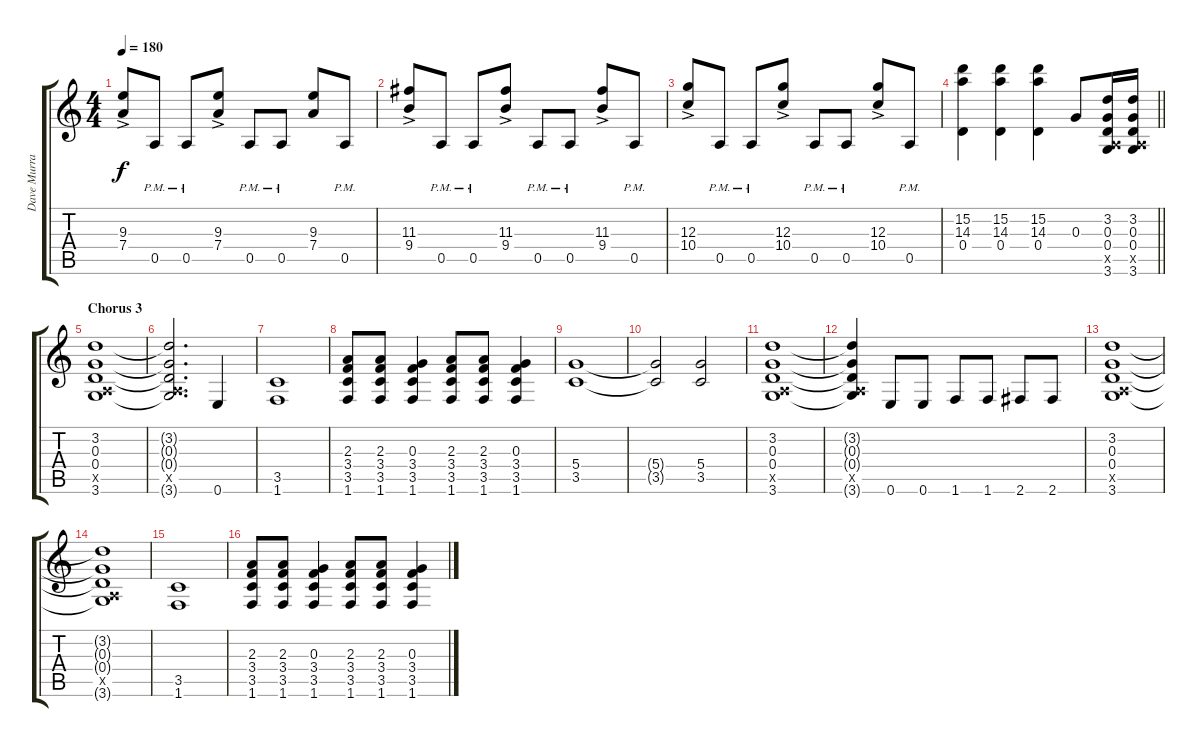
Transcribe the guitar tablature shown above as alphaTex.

\track ("Dave Murray" "Dave Murra") {instrument overdrivenguitar}
\staff {score tabs}
\tuning (E4 B3 G3 D3 A2 E2) {hide}
\ts (4 4)
\tempo 180
\clef g2
\ks c
(9.3{ac} 7.4{ac}).8{dy f} 0.5{pm}.8 0.5{pm}.8 (9.3{ac} 7.4{ac}).8 0.5{pm}.8 0.5{pm}.8 (9.3 7.4).8 0.5{pm}.8 |
(11.3{ac} 9.4{ac}).8 0.5{pm}.8 0.5{pm}.8 (11.3{ac} 9.4{ac}).8 0.5{pm}.8 0.5{pm}.8 (11.3{ac} 9.4{ac}).8 0.5{pm}.8 |
(12.3{ac} 10.4{ac}).8 0.5{pm}.8 0.5{pm}.8 (12.3{ac} 10.4{ac}).8 0.5{pm}.8 0.5{pm}.8 (12.3{ac} 10.4{ac}).8 0.5{pm}.8 |
\barLineRight lightlight
(15.2 14.3 0.4).4 (15.2 14.3 0.4).4 (15.2 14.3 0.4).4 0.3.8 (3.2 0.3 0.4 0.5{x} 3.6).16 (3.2 0.3 0.4 0.5{x} 3.6).16 |
\section ("" "Chorus 3")
(3.2 0.3 0.4 0.5{x} 3.6).1 |
(3.2{t} 0.3{t} 0.4{t} 0.5{x} 3.6{t}).2{d} 0.6.4 |
(3.5 1.6).1 |
(2.3 3.4 3.5 1.6).8 (2.3 3.4 3.5 1.6).8 (0.3 3.4 3.5 1.6).4 (2.3 3.4 3.5 1.6).8 (2.3 3.4 3.5 1.6).8 (0.3 3.4 3.5 1.6).4 |
(5.4 3.5).1 |
(5.4{t} 3.5{t}).2 (5.4 3.5).2 |
(3.2 0.3 0.4 0.5{x} 3.6).1 |
(3.2{t} 0.3{t} 0.4{t} 0.5{x} 3.6{t}).4 0.6.8 0.6.8 1.6.8 1.6.8 2.6.8 2.6.8 |
(3.2 0.3 0.4 0.5{x} 3.6).1 |
(3.2{t} 0.3{t} 0.4{t} 0.5{x} 3.6{t}).1 |
(3.5 1.6).1 |
(2.3 3.4 3.5 1.6).8 (2.3 3.4 3.5 1.6).8 (0.3 3.4 3.5 1.6).4 (2.3 3.4 3.5 1.6).8 (2.3 3.4 3.5 1.6).8 (0.3 3.4 3.5 1.6).4
